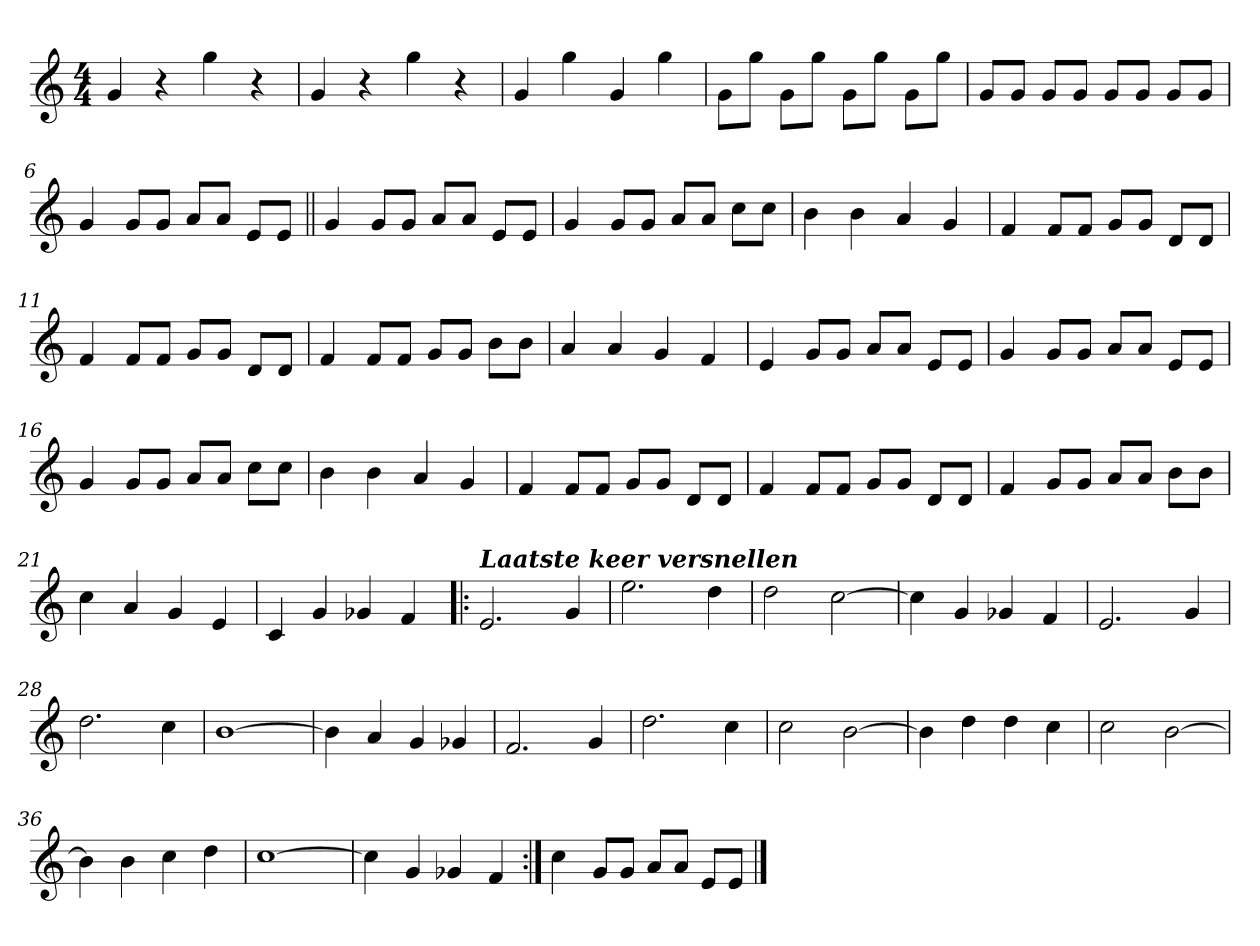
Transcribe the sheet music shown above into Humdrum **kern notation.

**kern
*part1
*staff1
*clefG2
*k[]
*C:
*M4/4
=1
4g/
4r
4gg\
4r
=2
4g/
4r
4gg\
4r
=3
4g/
4gg\
4g/
4gg\
=4
8g\L
8gg\J
8g\L
8gg\J
8g\L
8gg\J
8g\L
8gg\J
=5
8g/L
8g/J
8g/L
8g/J
8g/L
8g/J
8g/L
8g/J
=6
4g/
8g/L
8g/J
8a/L
8a/J
8e/L
8e/J
!!LO:LB:g=z
=7||
4g/
8g/L
8g/J
8a/L
8a/J
8e/L
8e/J
=8
4g/
8g/L
8g/J
8a/L
8a/J
8cc\L
8cc\J
=9
4b\
4b\
4a/
4g/
=10
4f/
8f/L
8f/J
8g/L
8g/J
8d/L
8d/J
=11
4f/
8f/L
8f/J
8g/L
8g/J
8d/L
8d/J
=12
4f/
8f/L
8f/J
8g/L
8g/J
8b\L
8b\J
!!LO:LB:g=z
=13
4a/
4a/
4g/
4f/
=14
4e/
8g/L
8g/J
8a/L
8a/J
8e/L
8e/J
=15
4g/
8g/L
8g/J
8a/L
8a/J
8e/L
8e/J
=16
4g/
8g/L
8g/J
8a/L
8a/J
8cc\L
8cc\J
=17
4b\
4b\
4a/
4g/
=18
4f/
8f/L
8f/J
8g/L
8g/J
8d/L
8d/J
!!LO:LB:g=z
=19
4f/
8f/L
8f/J
8g/L
8g/J
8d/L
8d/J
=20
4f/
8g/L
8g/J
8a/L
8a/J
8b\L
8b\J
=21
4cc\
4a/
4g/
4e/
=22
4c/
4g/
4g-X/
4f/
=23!|:
!LO:TX:a:Bi:t=Laatste keer versnellen
2.e/
4g/
=24
2.ee\
4dd\
!!LO:LB:g=z
=25
2dd\
[2cc\
=26
4cc\]
4g/
4g-X/
4f/
=27
2.e/
4g/
=28
2.dd\
4cc\
=29
[1b
=30
4b\]
4a/
4g/
4g-X/
=31
2.f/
4g/
=32
2.dd\
4cc\
=33
2cc\
[2b\
!!LO:LB:g=z
=34
4b\]
4dd\
4dd\
4cc\
=35
2cc\
[2b\
=36
4b\]
4b\
4cc\
4dd\
=37
[1cc
=38
4cc\]
4g/
4g-X/
4f/
=39:|!
4cc\
8g/L
8g/J
8a/L
8a/J
8e/L
8e/J
==
*-
